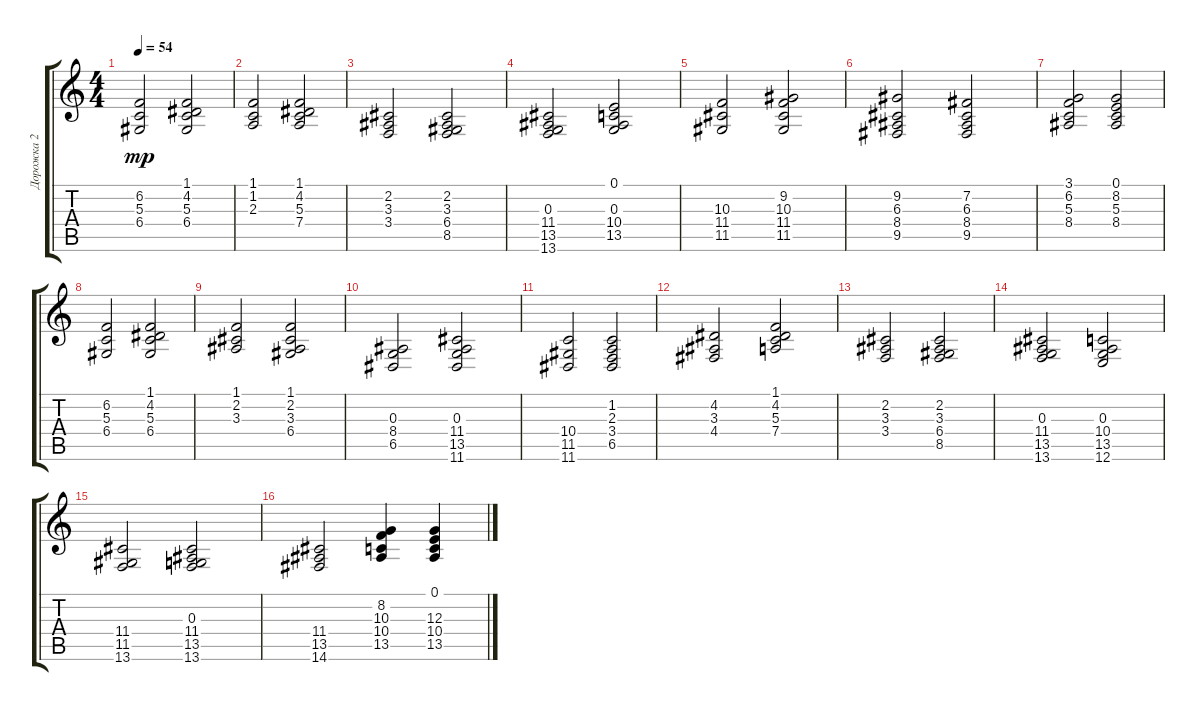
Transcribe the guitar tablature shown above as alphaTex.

\track ("Дорожка 2" "Дорожка 2") {instrument synthstrings1}
\staff {score tabs}
\tuning (E4 B3 G3 D3 A2 E2) {hide}
\ts (4 4)
\tempo 54
\clef g2
\ks c
(6.2 5.3 6.4).2{dy mp} (1.1 4.2 5.3 6.4).2 |
(1.1 1.2 2.3).2 (1.1 4.2 5.3 7.4).2 |
(2.2 3.3 3.4).2 (2.2 3.3 6.4 8.5).2 |
(0.3 11.4 13.5 13.6).2 (0.1 0.3 10.4 13.5).2 |
(10.3 11.4 11.5).2 (9.2 10.3 11.4 11.5).2 |
(9.2 6.3 8.4 9.5).2 (7.2 6.3 8.4 9.5).2 |
(3.1 6.2 5.3 8.4).2 (0.1 8.2 5.3 8.4).2 |
(6.2 5.3 6.4).2 (1.1 4.2 5.3 6.4).2 |
(1.1 2.2 3.3).2 (1.1 2.2 3.3 6.4).2 |
(0.3 8.4 6.5).2 (0.3 11.4 13.5 11.6).2 |
(10.4 11.5 11.6).2 (1.2 2.3 3.4 6.5).2 |
(4.2 3.3 4.4).2 (1.1 4.2 5.3 7.4).2 |
(2.2 3.3 3.4).2 (2.2 3.3 6.4 8.5).2 |
(0.3 11.4 13.5 13.6).2 (0.3 10.4 13.5 12.6).2 |
(11.4 11.5 13.6).2 (0.3 11.4 13.5 13.6).2 |
(11.4 13.5 14.6).2 (8.2 10.3 10.4 13.5).4 (0.1 12.3 10.4 13.5).4
